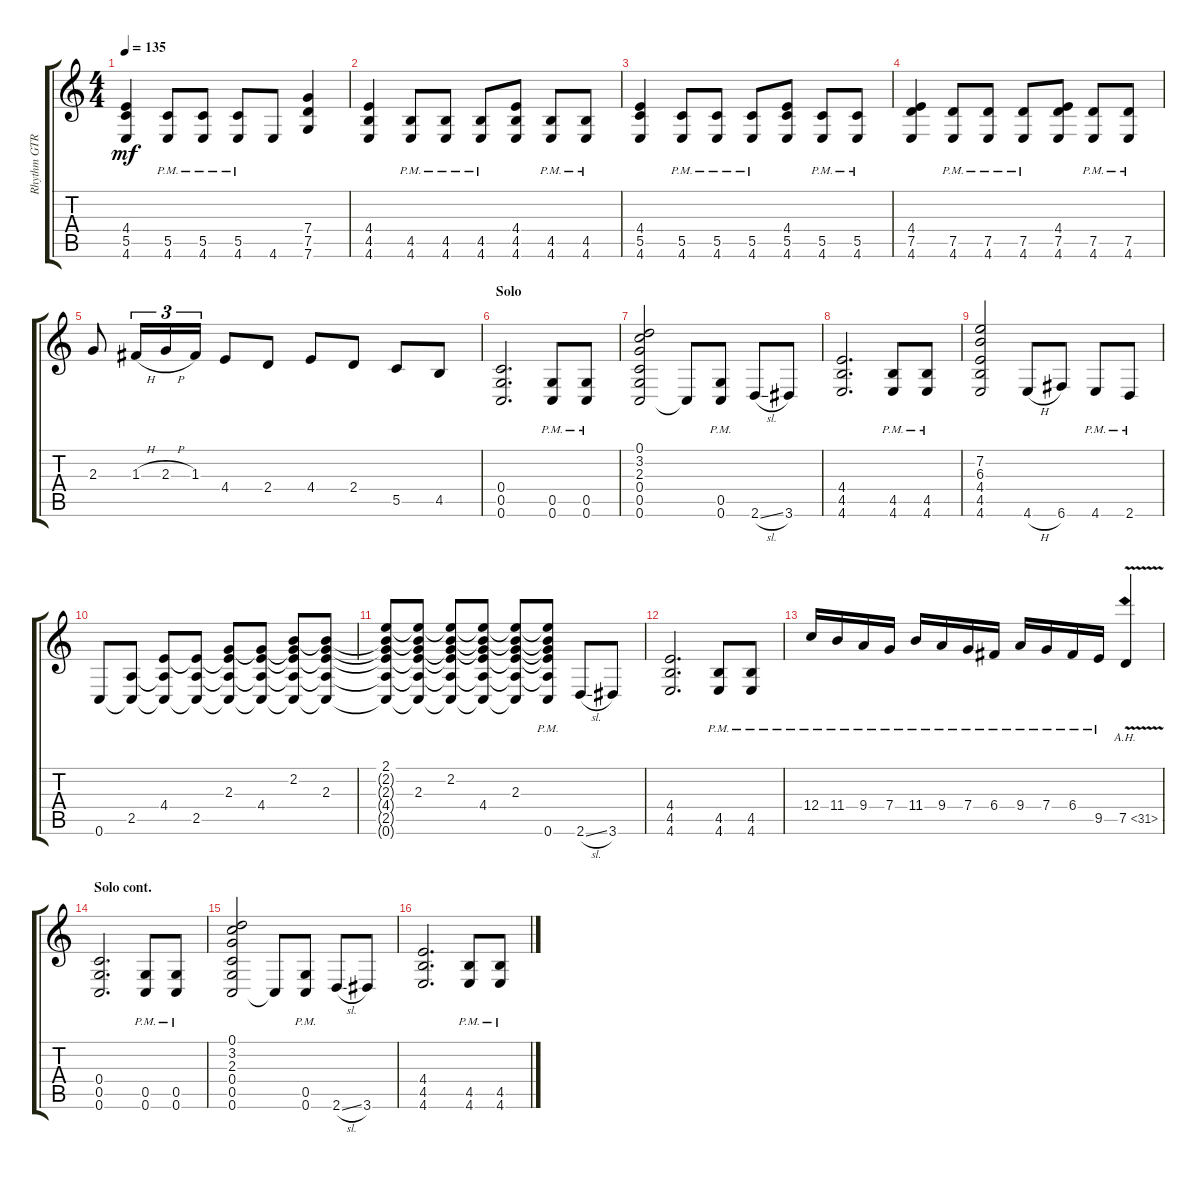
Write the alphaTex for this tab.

\track ("Rhythm GTR 2" "Rhythm GTR") {instrument distortionguitar}
\staff {score tabs}
\tuning (D4 A3 F3 C3 G2 C2) {hide}
\ts (4 4)
\tempo 135
\clef g2
\ks c
(4.4 5.5 4.6).4{dy mf} (5.5{pm} 4.6{pm}).8 (5.5{pm} 4.6{pm}).8 (5.5{pm} 4.6{pm}).8 4.6.8 (7.4 7.5 7.6).4 |
(4.4 4.5 4.6).4 (4.5{pm} 4.6{pm}).8 (4.5{pm} 4.6{pm}).8 (4.5{pm} 4.6{pm}).8 (4.4 4.5 4.6).8 (4.5{pm} 4.6{pm}).8 (4.5{pm} 4.6{pm}).8 |
(4.4 5.5 4.6).4 (5.5{pm} 4.6{pm}).8 (5.5{pm} 4.6{pm}).8 (5.5{pm} 4.6{pm}).8 (4.4 5.5 4.6).8 (5.5{pm} 4.6{pm}).8 (5.5{pm} 4.6{pm}).8 |
(4.4 7.5 4.6).4 (7.5{pm} 4.6{pm}).8 (7.5{pm} 4.6{pm}).8 (7.5{pm} 4.6{pm}).8 (4.4 7.5 4.6).8 (7.5{pm} 4.6{pm}).8 (7.5{pm} 4.6{pm}).8 |
2.3.8 1.3{h}.16{tu (3 2)} 2.3{h}.16{tu (3 2)} 1.3.16{tu (3 2)} 4.4.8 2.4.8 4.4.8 2.4.8 5.5.8 4.5.8 |
\section ("" "Solo")
(0.4 0.5 0.6).2{d} (0.5{pm} 0.6{pm}).8 (0.5{pm} 0.6{pm}).8 |
(0.1 3.2 2.3 0.4 0.5 0.6).2 0.6{t}.8 (0.5{pm} 0.6{pm}).8 2.6{sl}.8 3.6.8 |
(4.4 4.5 4.6).2{d} (4.5{pm} 4.6{pm}).8 (4.5{pm} 4.6{pm}).8 |
(7.2 6.3 4.4 4.5 4.6).2 4.6{h}.8 6.6.8 4.6{pm}.8 2.6{pm}.8 |
0.6.8 (2.5 0.6{t}).8 (4.4 2.5{t} 0.6{t}).8 (4.4{t} 2.5 0.6{t}).8 (2.3 4.4{t} 2.5{t} 0.6{t}).8 (2.3{t} 4.4 2.5{t} 0.6{t}).8 (2.2 2.3{t} 4.4{t} 2.5{t} 0.6{t}).8 (2.2{t} 2.3 4.4{t} 2.5{t} 0.6{t}).8 |
(2.1 2.2{t} 2.3{t} 4.4{t} 2.5{t} 0.6{t}).8 (2.1{t} 2.2{t} 2.3 4.4{t} 2.5{t} 0.6{t}).8 (2.1{t} 2.2 2.3{t} 4.4{t} 2.5{t} 0.6{t}).8 (2.1{t} 2.2{t} 2.3{t} 4.4 2.5{t} 0.6{t}).8 (2.1{t} 2.2{t} 2.3 4.4{t} 2.5{t} 0.6{t}).8 (2.1{t} 2.2{t} 2.3{t} 4.4{t} 2.5{t} 0.6{pm}).8 2.6{sl}.8 3.6.8 |
(4.4 4.5 4.6).2{d} (4.5{pm} 4.6{pm}).8 (4.5{pm} 4.6{pm}).8 |
12.4{pm}.16 11.4{pm}.16 9.4{pm}.16 7.4{pm}.16 11.4{pm}.16 9.4{pm}.16 7.4{pm}.16 6.4{pm}.16 9.4{pm}.16 7.4{pm}.16 6.4{pm}.16 9.5{pm}.16 7.5{ah 24 v}.4 |
\section ("" "Solo cont.")
(0.4 0.5 0.6).2{d} (0.5{pm} 0.6{pm}).8 (0.5{pm} 0.6{pm}).8 |
(0.1 3.2 2.3 0.4 0.5 0.6).2 0.6{t}.8 (0.5{pm} 0.6{pm}).8 2.6{sl}.8 3.6.8 |
(4.4 4.5 4.6).2{d} (4.5{pm} 4.6{pm}).8 (4.5{pm} 4.6{pm}).8
